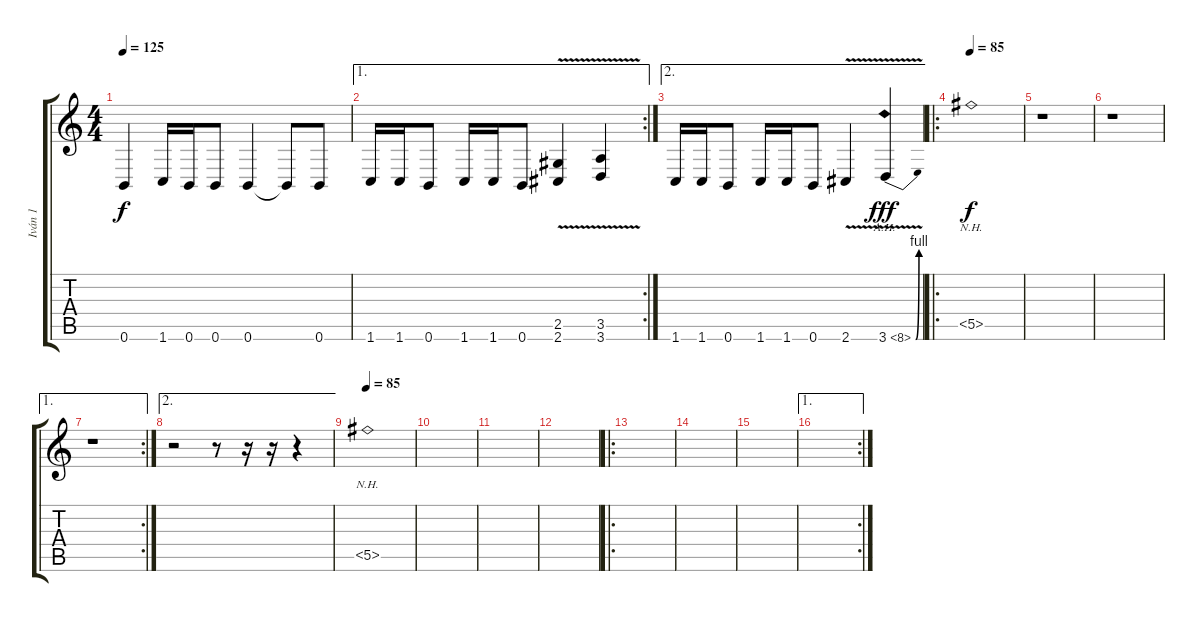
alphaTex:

\track ("Iván 1" "Iván 1") {instrument overdrivenguitar}
\staff {score tabs}
\tuning (Db4 Ab3 E3 B2 Gb2 B1) {hide}
\ts (4 4)
\tempo 125
\clef g2
\ks c
0.6.4{dy f} 1.6.16 0.6.16 0.6.8 0.6.4 0.6{t}.8 0.6.8 |
\ae 1
\rc 2
1.6.16 1.6.16 0.6.8 1.6.16 1.6.16 0.6.8 (2.5{v} 2.6).4 (3.5{v} 3.6).4 |
\ae 2
1.6.16 1.6.16 0.6.8 1.6.16 1.6.16 0.6.8 2.6{v}.4 3.6{be (bend 0 0 60 4) ah 5 v}.4{dy fff instrument guitarharmonics} |
\ro
\tempo 85
5.5{nh}.1{dy f volume 0 instrument guitarharmonics} |
r.1 |
r.1 |
\ae 1
\rc 2
r.1 |
\ae 2
r.2 r.8 r.16 r.16{volume 16} r.4 |
\tempo 85
5.5{nh}.1{volume 0 instrument guitarharmonics} |
|
|
|
\ro
|
|
|
\ae 1
\rc 2
